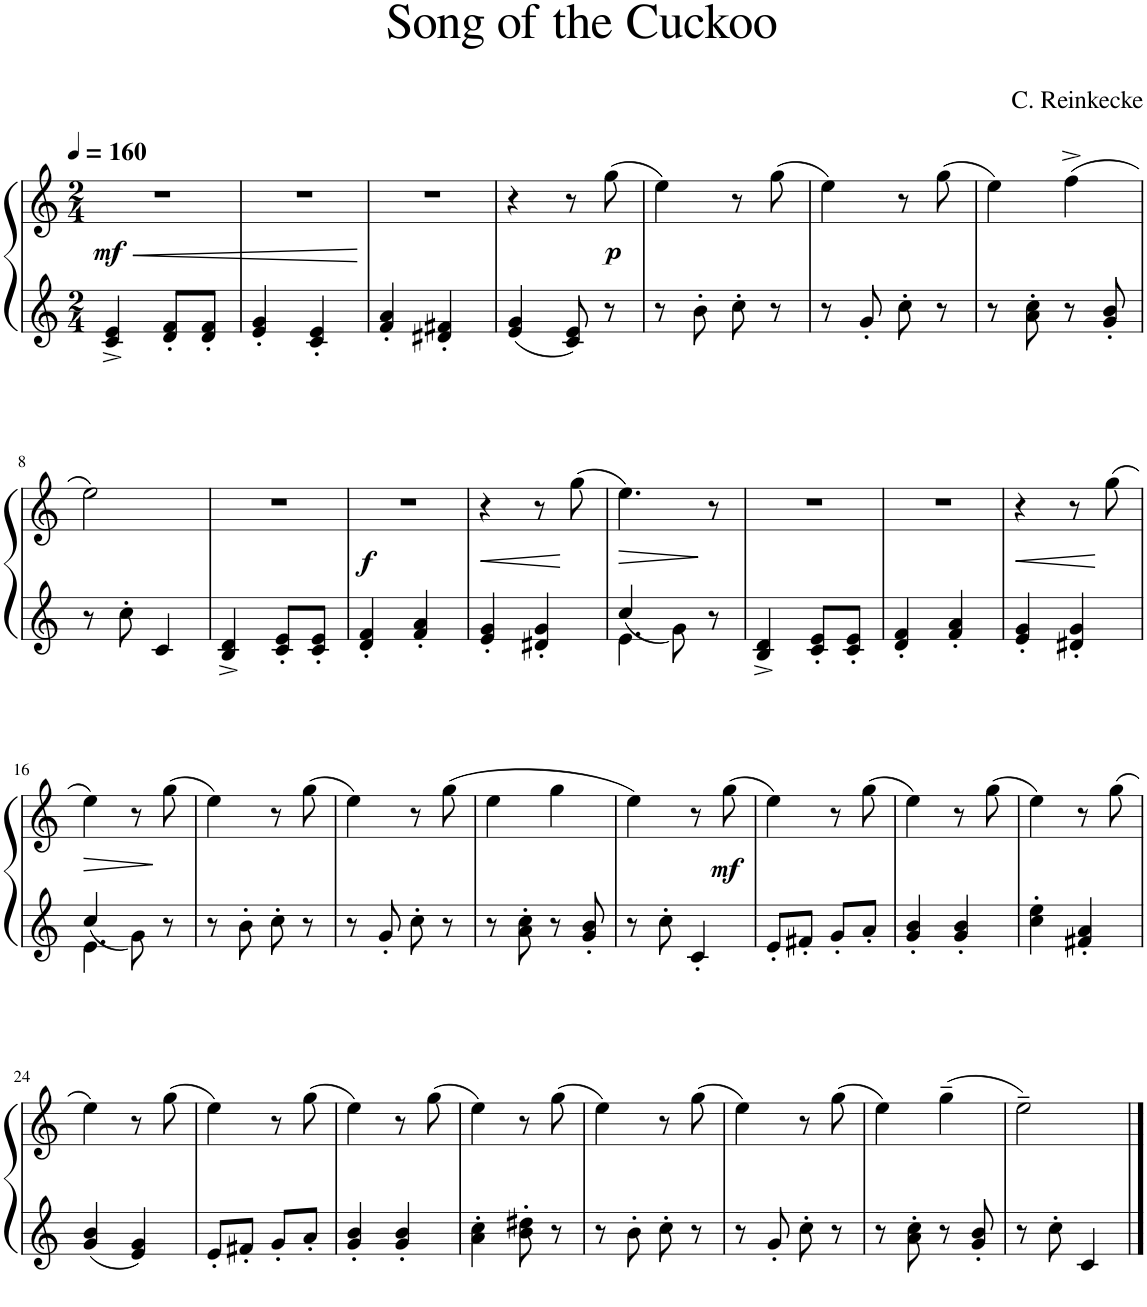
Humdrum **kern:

**kern	**kern	**dynam
*part1	*part1	*part1
*staff2	*staff1	*staff1/2
*I"Piano	*	*
*I'Pno.	*	*
*clefG2	*clefG2	*
*k[]	*k[]	*
*M2/4	*M2/4	*
*MM160	*MM160	*
=1	=1	=1
!	!	!LO:DY:a=2
4c/^ 4e/^	2r	mf
8d/' 8f/'L	.	.
8d/' 8f/'J	.	.
=2	=2	=2
4e/' 4g/'	2r	.
4c/' 4e/'	.	.
=3	=3	=3
4f/' 4a/'	2r	.
4d#X/' 4f#X/'	.	.
=4	=4	=4
4e/ 4g/	4r	.
8c/ 8e/	8r	.
!	!	!LO:DY:b
8r	(8gg\	p
=5	=5	=5
8r	4ee\)	.
8b'\	.	.
8cc'\	8r	.
8r	(8gg\	.
=6	=6	=6
8r	4ee\)	.
8g'/	.	.
8cc'\	8r	.
8r	(8gg\	.
=7	=7	=7
8r	4ee\)	.
8a\' 8cc\'	.	.
8r	(4ff^\	.
8g/' 8b/'	.	.
!!LO:LB:g=z
=8	=8	=8
8r	2ee\)	.
8cc'\	.	.
4c/	.	.
=9	=9	=9
4B/^ 4d/^	2r	.
8c/' 8e/'L	.	.
8c/' 8e/'J	.	.
=10	=10	=10
!	!	!LO:DY:a=2
4d/' 4f/'	2r	f
4f/' 4a/'	.	.
=11	=11	=11
!	!	!LO:HP:b
4e/' 4g/'	4r	<
4d#X/' 4g/'	8r	.
.	(8gg\	[
=12	=12	=12
*^	*	*
!	!	!	!LO:HP:b
4.e\	4cc/	4.ee\)	>
.	8g\	.	.
8r	8ryy	8r	]
*v	*v	*	*
=13	=13	=13
4B/^ 4d/^	2r	.
8c/' 8e/'L	.	.
8c/' 8e/'J	.	.
=14	=14	=14
4d/' 4f/'	2r	.
4f/' 4a/'	.	.
=15	=15	=15
!	!	!LO:HP:b
4e/' 4g/'	4r	<
4d#X/' 4g/'	8r	.
.	(8gg\	[
!!LO:LB:g=z
=16	=16	=16
*^	*	*
!	!	!	!LO:HP:b
4.e\	4cc/	4ee\)	>
.	8g\	8r	.
8r	8ryy	(8gg\	]
*v	*v	*	*
=17	=17	=17
8r	4ee\)	.
8b'\	.	.
8cc'\	8r	.
8r	(8gg\	.
=18	=18	=18
8r	4ee\)	.
8g'/	.	.
8cc'\	8r	.
8r	(8gg\	.
=19	=19	=19
8r	4ee\	.
8a\' 8cc\'	.	.
8r	4gg\	.
8g/' 8b/'	.	.
=20	=20	=20
8r	4ee\)	.
8cc'\	.	.
4c'/	8r	.
!	!	!LO:DY:b
.	(8gg\	mf
=21	=21	=21
8e'/L	4ee\)	.
8f#X'/J	.	.
8g'/L	8r	.
8a'/J	(8gg\	.
=22	=22	=22
4g/' 4b/'	4ee\)	.
4g/' 4b/'	8r	.
.	(8gg\	.
=23	=23	=23
4cc\' 4ee\'	4ee\)	.
4f#X/' 4a/'	8r	.
.	(8gg\	.
!!LO:LB:g=z
=24	=24	=24
4g/ 4b/	4ee\)	.
4e/ 4g/	8r	.
.	(8gg\	.
=25	=25	=25
8e'/L	4ee\)	.
8f#X'/J	.	.
8g'/L	8r	.
8a'/J	(8gg\	.
=26	=26	=26
4g/' 4b/'	4ee\)	.
4g/' 4b/'	8r	.
.	(8gg\	.
=27	=27	=27
4a\' 4cc\'	4ee\)	.
8b\' 8dd#X\'	8r	.
8r	(8gg\	.
=28	=28	=28
8r	4ee\)	.
8b'\	.	.
8cc'\	8r	.
8r	(8gg\	.
=29	=29	=29
8r	4ee\)	.
8g'/	.	.
8cc'\	8r	.
8r	(8gg\	.
=30	=30	=30
8r	4ee\)	.
8a\' 8cc\'	.	.
8r	(4gg~\	.
8g/' 8b/'	.	.
=31	=31	=31
8r	2ee~\)	.
8cc'\	.	.
4c/	.	.
==	==	==
*-	*-	*-
